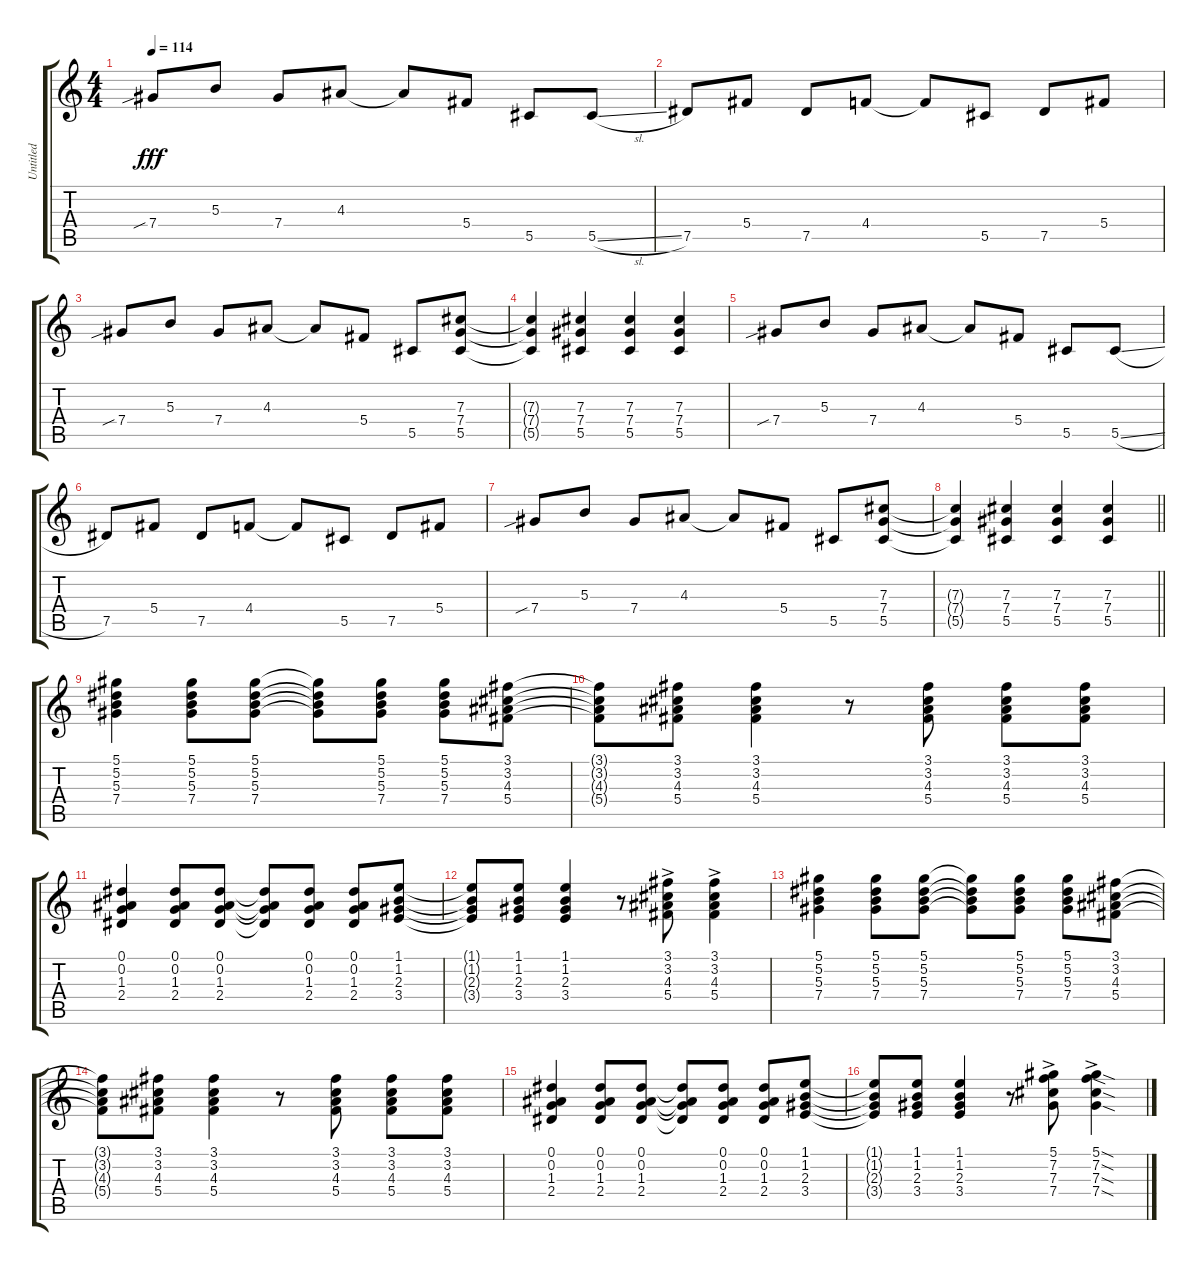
\track ("Untitled" "Untitled") {instrument electricguitarclean}
\staff {score tabs}
\tuning (Eb4 Bb3 Gb3 Db3 Ab2 Db2) {hide}
\ts (4 4)
\tempo 114
\clef g2
\ks c
7.4{sib}.8{dy fff} 5.3.8 7.4.8 4.3.8 4.3{t}.8 5.4.8 5.5.8 5.5{sl}.8 |
7.5.8 5.4.8 7.5.8 4.4.8 4.4{t}.8 5.5.8 7.5.8 5.4.8 |
7.4{sib}.8 5.3.8 7.4.8 4.3.8 4.3{t}.8 5.4.8 5.5.8 (7.3 7.4 5.5).8 |
(7.3{t} 7.4{t} 5.5{t}).4 (7.3 7.4 5.5).4 (7.3 7.4 5.5).4 (7.3 7.4 5.5).4 |
7.4{sib}.8 5.3.8 7.4.8 4.3.8 4.3{t}.8 5.4.8 5.5.8 5.5{sl}.8 |
7.5.8 5.4.8 7.5.8 4.4.8 4.4{t}.8 5.5.8 7.5.8 5.4.8 |
7.4{sib}.8 5.3.8 7.4.8 4.3.8 4.3{t}.8 5.4.8 5.5.8 (7.3 7.4 5.5).8 |
\barLineRight lightlight
(7.3{t} 7.4{t} 5.5{t}).4 (7.3 7.4 5.5).4 (7.3 7.4 5.5).4 (7.3 7.4 5.5).4 |
(5.1 5.2 5.3 7.4).4 (5.1 5.2 5.3 7.4).8 (5.1 5.2 5.3 7.4).8 (5.1{t} 5.2{t} 5.3{t} 7.4{t}).8 (5.1 5.2 5.3 7.4).8 (5.1 5.2 5.3 7.4).8 (3.1 3.2 4.3 5.4).8 |
(3.1{t} 3.2{t} 4.3{t} 5.4{t}).8 (3.1 3.2 4.3 5.4).8 (3.1 3.2 4.3 5.4).4 r.8 (3.1 3.2 4.3 5.4).8 (3.1 3.2 4.3 5.4).8 (3.1 3.2 4.3 5.4).8 |
(0.1 0.2 1.3 2.4).4 (0.1 0.2 1.3 2.4).8 (0.1 0.2 1.3 2.4).8 (0.1{t} 0.2{t} 1.3{t} 2.4{t}).8 (0.1 0.2 1.3 2.4).8 (0.1 0.2 1.3 2.4).8 (1.1 1.2 2.3 3.4).8 |
(1.1{t} 1.2{t} 2.3{t} 3.4{t}).8 (1.1 1.2 2.3 3.4).8 (1.1 1.2 2.3 3.4).4 r.8 (3.1{ac} 3.2{ac} 4.3{ac} 5.4{ac}).8 (3.1{ac} 3.2{ac} 4.3{ac} 5.4{ac}).4 |
(5.1 5.2 5.3 7.4).4 (5.1 5.2 5.3 7.4).8 (5.1 5.2 5.3 7.4).8 (5.1{t} 5.2{t} 5.3{t} 7.4{t}).8 (5.1 5.2 5.3 7.4).8 (5.1 5.2 5.3 7.4).8 (3.1 3.2 4.3 5.4).8 |
(3.1{t} 3.2{t} 4.3{t} 5.4{t}).8 (3.1 3.2 4.3 5.4).8 (3.1 3.2 4.3 5.4).4 r.8 (3.1 3.2 4.3 5.4).8 (3.1 3.2 4.3 5.4).8 (3.1 3.2 4.3 5.4).8 |
(0.1 0.2 1.3 2.4).4 (0.1 0.2 1.3 2.4).8 (0.1 0.2 1.3 2.4).8 (0.1{t} 0.2{t} 1.3{t} 2.4{t}).8 (0.1 0.2 1.3 2.4).8 (0.1 0.2 1.3 2.4).8 (1.1 1.2 2.3 3.4).8 |
(1.1{t} 1.2{t} 2.3{t} 3.4{t}).8 (1.1 1.2 2.3 3.4).8 (1.1 1.2 2.3 3.4).4 r.8 (5.1{ac} 7.2{ac} 7.3{ac} 7.4{ac}).8 (5.1{sod ac} 7.2{sod ac} 7.3{sod ac} 7.4{sod ac}).4
